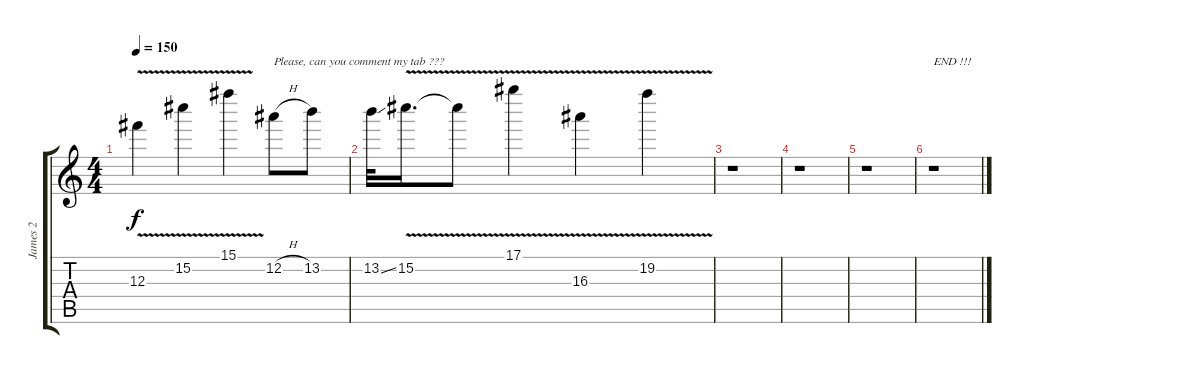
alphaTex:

\track ("James 2" "James 2") {instrument distortionguitar}
\staff {score tabs}
\tuning (Eb5 Bb4 Gb4 Db4 Ab3 Eb3) {hide}
\ts (4 4)
\tempo 150
\clef g2
\ks c
12.3{v}.4{dy f} 15.2{v}.4 15.1{v}.4 12.2{h}.8{txt "Please, can you comment my tab ???"} 13.2.8 |
13.2{ss}.32 15.2{v}.16{d} 15.2{t}.8 17.1{v}.4 16.3{v}.4 19.2{v}.4 |
r.1 |
r.1 |
r.1 |
r.1{txt "END !!!"}
